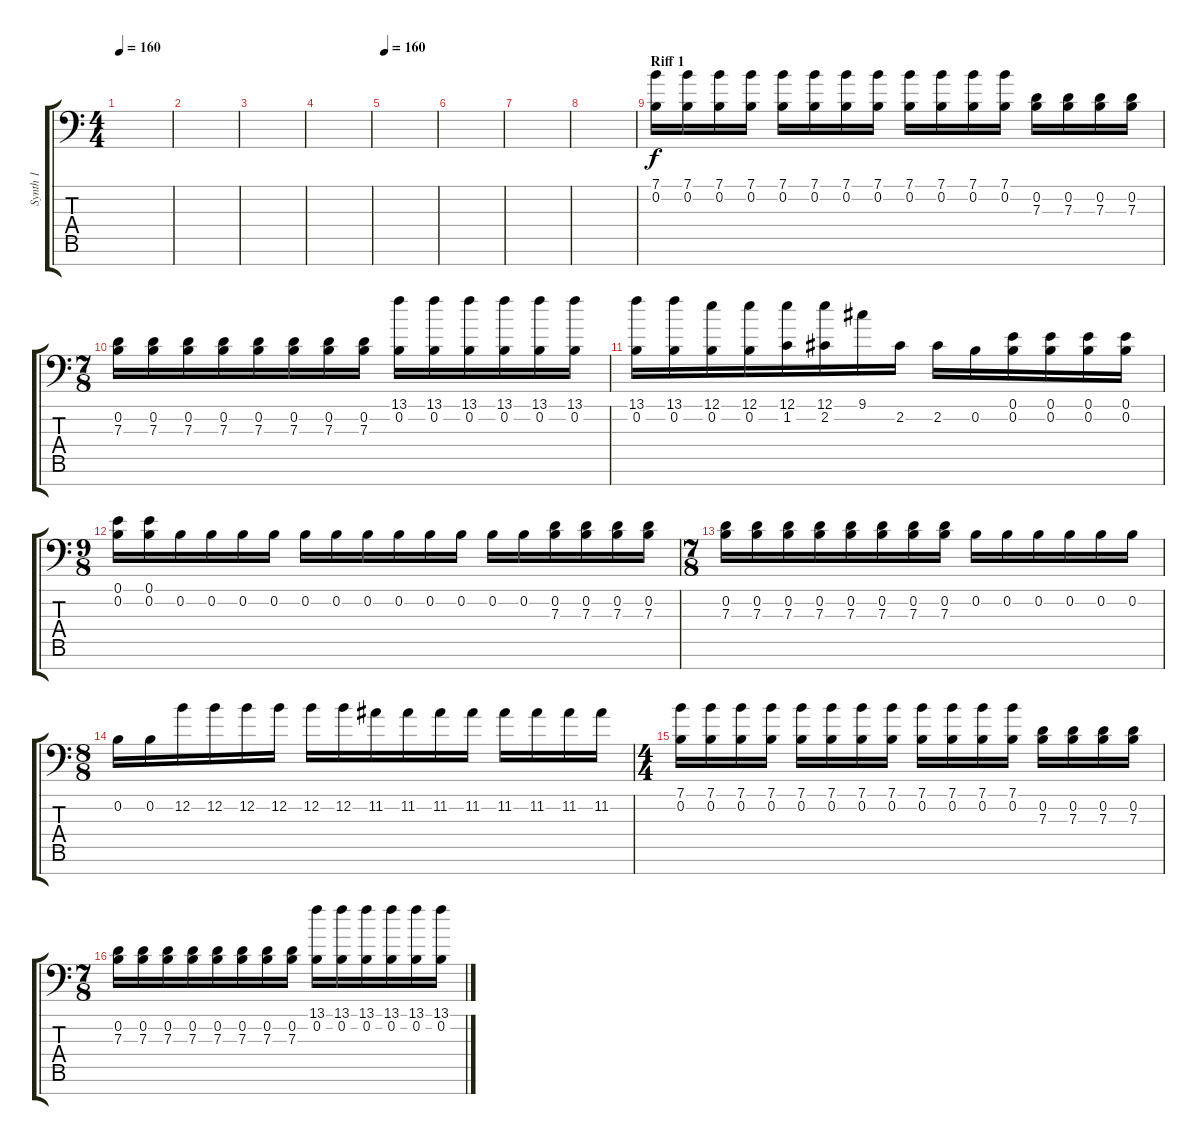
\track ("Synth 1" "Synth 1") {instrument lead2sawtooth}
\staff {score tabs}
\tuning (E4 B3 G3 D3 A2 E2 C-1) {hide}
\ts (4 4)
\tempo 160
\clef f4
\ks c
|
|
|
|
\tempo 160
|
|
|
|
\section ("" "Riff 1")
(7.1 0.2).16 (7.1 0.2).16 (7.1 0.2).16 (7.1 0.2).16 (7.1 0.2).16 (7.1 0.2).16 (7.1 0.2).16 (7.1 0.2).16 (7.1 0.2).16 (7.1 0.2).16 (7.1 0.2).16 (7.1 0.2).16 (0.2 7.3).16 (0.2 7.3).16 (0.2 7.3).16 (0.2 7.3).16 |
\ts (7 8)
(0.2 7.3).16 (0.2 7.3).16 (0.2 7.3).16 (0.2 7.3).16 (0.2 7.3).16 (0.2 7.3).16 (0.2 7.3).16 (0.2 7.3).16 (13.1 0.2).16 (13.1 0.2).16 (13.1 0.2).16 (13.1 0.2).16 (13.1 0.2).16 (13.1 0.2).16 |
(13.1 0.2).16 (13.1 0.2).16 (12.1 0.2).16 (12.1 0.2).16 (12.1 1.2).16 (12.1 2.2).16 9.1.16 2.2.16 2.2.16 0.2.16 (0.1 0.2).16 (0.1 0.2).16 (0.1 0.2).16 (0.1 0.2).16 |
\ts (9 8)
(0.1 0.2).16 (0.1 0.2).16 0.2.16 0.2.16 0.2.16 0.2.16 0.2.16 0.2.16 0.2.16 0.2.16 0.2.16 0.2.16 0.2.16 0.2.16 (0.2 7.3).16 (0.2 7.3).16 (0.2 7.3).16 (0.2 7.3).16 |
\ts (7 8)
(0.2 7.3).16 (0.2 7.3).16 (0.2 7.3).16 (0.2 7.3).16 (0.2 7.3).16 (0.2 7.3).16 (0.2 7.3).16 (0.2 7.3).16 0.2.16 0.2.16 0.2.16 0.2.16 0.2.16 0.2.16 |
\ts (8 8)
0.2.16 0.2.16 12.2.16 12.2.16 12.2.16 12.2.16 12.2.16 12.2.16 11.2.16 11.2.16 11.2.16 11.2.16 11.2.16 11.2.16 11.2.16 11.2.16 |
\ts (4 4)
(7.1 0.2).16 (7.1 0.2).16 (7.1 0.2).16 (7.1 0.2).16 (7.1 0.2).16 (7.1 0.2).16 (7.1 0.2).16 (7.1 0.2).16 (7.1 0.2).16 (7.1 0.2).16 (7.1 0.2).16 (7.1 0.2).16 (0.2 7.3).16 (0.2 7.3).16 (0.2 7.3).16 (0.2 7.3).16 |
\ts (7 8)
(0.2 7.3).16 (0.2 7.3).16 (0.2 7.3).16 (0.2 7.3).16 (0.2 7.3).16 (0.2 7.3).16 (0.2 7.3).16 (0.2 7.3).16 (13.1 0.2).16 (13.1 0.2).16 (13.1 0.2).16 (13.1 0.2).16 (13.1 0.2).16 (13.1 0.2).16
